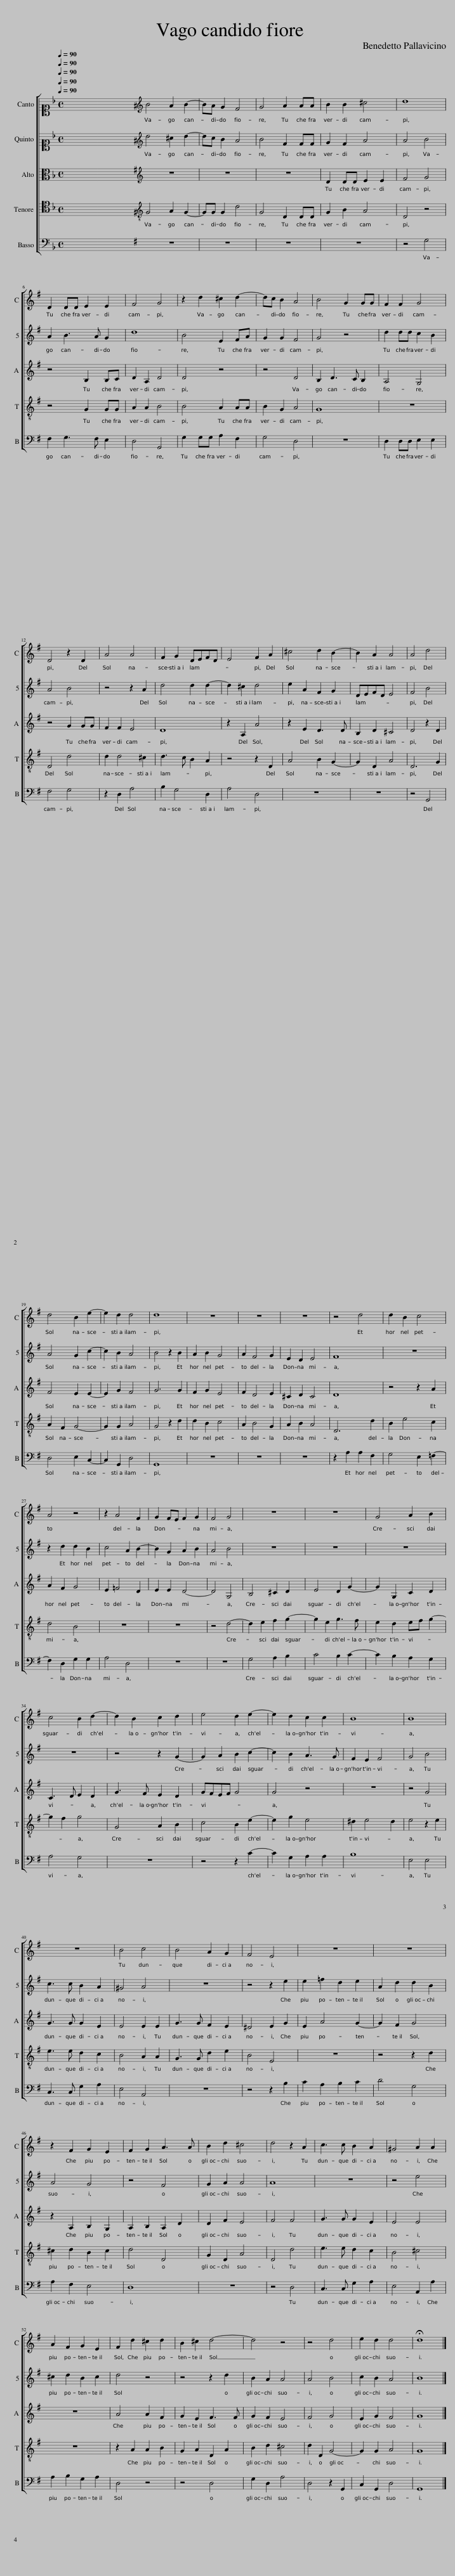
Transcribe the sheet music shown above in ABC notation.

X:1
%%score [ 1 2 3 4 5 ]
L:1/8
Q:1/4=90
M:4/4
I:linebreak $
K:F
V:1 alto1
V:2 alto1
V:3 alto
V:4 tenor
V:5 bass
V:1
 x8 | x8 |[K:G][K:treble] B4 A2 B2- | BA G2 F4 | G4 A2 AA | %5
 B2 B2 ^c4 | d8 |$ D2 DD E2 E2 | F4 G4 | z2 d2 ^c2 d2- | %10
 dc B2 A4 | B4 G2 GG | F2 F2 G4 |$ D4 z2 D2 | A4 A4 | %15
 F2 G2 DEFD | E4 F2 A2 | ^c4 d2 B2- | B2 A2 A4 | A4 d4 |$ %20
 d4 B2 e2- | e2 d2 d4 | d8 | z8 | z8 | %25
 z8 | z4 d4 | d2 B2 c4 |$ A4 z4 | z2 A4 F2 | %30
 G2 FE F2 G2 | F4 G4 | z8 | z8 | G4 A2 B2 |$ %35
 c4 B2 d2- | d2 B2 c2 d2 | e4 d2 e2- | e2 d2 c2 c2 | B8 | %40
 B8 |$ z8 | B4 c4 | B4 A2 G2 | F4 E4 | %45
 z8 | z8 |$ z2 F2 G2 E2 | F2 G2 A3 A | B2 d2 ^c4 | %50
 d4 z2 A2 | c3 c B2 A2 | ^G4 A2 A2 |$ A2 F2 G2 E2 | F2 d2 ^c2 d2 | %55
 B2 ^c2 d4- | d4 z4 | z4 d4 | e2 d2 d4 | !fermata!d8 |] %60
V:2
 x8 | x8 |[K:G][K:treble] d4 ^c2 d2- | dc B2 A4 | B4 F2 FF | %5
 G2 F2 A4 | A4 B4 |$ A2 B3 A G2 | d8 | B4 E2 FA | %10
 G2 G2 F4 | G4 z4 | d2 dd c2 B2 |$ A4 B4 | z4 z2 A2 | %15
 d4 d2 d2- | d2 ^c2 d4 | e2 A2 F2 G2 | DEFD E4 | F4 B4 |$ %20
 A4 G2 c2- | c2 B2 A4 | B4 z2 B2 | A2 B2 G4 | A2 F4 G2 | %25
 E2 D2 E4 | F8 | z8 |$ z2 d2 d2 B2 | c4 A2 B2- | %30
 B2 G2 A2 B2 | A4 B4 | z8 | z8 | z8 |$ %35
 z8 | z4 z2 G2- | G2 A2 B2 c2- | c2 B2 A3 G | F2 E2 F4 | %40
 G4 B4 |$ c3 c B2 A2 | ^G4 A4 | z8 | z4 z2 e2 | %45
 e2 =f2 d2 e2 | A2 d2 d2 B2 |$ A4 G4 | z4 F4 | G2 A2 A4 | %50
 A8 | z8 | z4 e4 |$ ^c2 d2 B2 c2 | d4 z4 | %55
 z4 z2 d2 | B2 A2 A4 | A4 B4 | c2 B2 A4 | B8 |] %60
V:3
 x8 | x8 |[K:G][K:treble] z8 | z8 | z8 | %5
 D2 DD E2 E2 | F4 G4 |$ z4 B,2 B,C | D2 A,2 D4 | D4 z4 | %10
 z4 D4 | B,2 D3 C B,2 | A,4 G,4 |$ z4 G2 GG | F2 F2 E4 | %15
 D8 | z2 A,2 A4 | z2 E2 D3 D | B,2 D2 ^C4 | D4 z2 D2 |$ %20
 F4 E2 E2- | E2 G2 F4 | G6 G2 | F2 G2 E4 | F2 D4 E2 | %25
 ^C2 D2 C4 | D8 | z4 z2 A2 |$ A2 F2 G4 | E2 =F4 D2 | %30
 E2 E2 D4- | D4 G,4 | B,4 ^C2 D2 | E4 D2 G2- | G2 G,2 C2 D2 |$ %35
 C3 D E2 D2 | G3 F E2 D2 | GFEF G4 | G4 z4 | z8 | %40
 z4 G4 |$ G3 G G2 E2 | E4 E2 E2 | G3 G F2 E2 | ^D4 E2 G2 | %45
 E2 A4 G2- | G2 F2 G4 |$ z2 A,2 B,2 G,2 | A,2 B,2 A,2 D2 | D2 F2 E4 | %50
 F4 F4 | G3 G G2 E2 | E4 E4 |$ z8 | A4 A2 F2 | %55
 G2 E2 F3 F | G2 F2 E4 | F4 G4 | E2 G2 F4 | G8 |] %60
V:4
 x8 | x8 |[K:G][K:treble-8] G4 A2 G2- | GG G2 d4 | G4 D2 DD | %5
 G2 B2 A4 | D4 z4 |$ z4 G2 GG | A2 A2 B4 | B4 A2 AA | %10
 B2 G2 A4 | G8 | z8 |$ D4 d4 | d2 d4 ^c2 | %15
 d3 c B2 A2 | z4 z2 D2 | A4 B2 G2- | G2 D2 A4 | D6 G2 |$ %20
 A2 F2 G4- | G2 G2 A4 | G4 z2 d2 | d2 B2 c4 | A2 B4 G2 | %25
 A2 B2 A4 | D6 d2 | B2 e4 c2 |$ d4 B4 | z8 | %30
 z8 | z4 d4- | d2 e2 f2 g2- | g2 e2 g3 f | e2 d2 ef g2- |$ %35
 g2 f2 g4 | G4 A2 B2 | c4 B2 e2- | e2 g2 e4 | ^d2 e4 d2 | %40
 e4 z2 e2 |$ e3 e d2 c2 | B4 A2 A2 | G3 G d2 e2 | B4 E4 | %45
 z8 | z4 z2 d2 |$ ^c2 d2 B2 c2 | d4 D4 | G2 D2 A4 | %50
 D4 d4 | e3 e d2 c2 | B4 ^c4 |$ z8 | z2 A2 A2 B2 | %55
 G2 A2 D2 A2 | B2 d2 ^c4 | d2 D2 G4- | G2 G2 A4 | G8 |] %60
V:5
 x8 | x8 |[K:G] z8 | z8 | z8 | %5
 z8 | z4 G,4 |$ F,2 G,3 F, E,2 | D,4 G,,4 | G,2 G,G, A,2 F,2 | %10
 G,4 D,4 | z8 | D,2 D,D, E,2 E,2 |$ F,4 G,4 | z2 D,2 A,4 | %15
 B,2 G,4 D,2 | A,4 D,4 | z8 | z8 | z4 G,,4 |$ %20
 D,4 E,2 C,2- | C,2 G,,2 D,4 | G,,8 | z8 | z8 | %25
 z8 | z2 A,2 A,2 F,2 | G,4 E,2 =F,2- |$ F,2 D,2 G,2 G,2 | A,4 D,4 | %30
 z8 | z8 | G,4 A,2 B,2 | C4 B,2 C2- | C2 B,2 A,2 G,2 |$ %35
 A,4 G,4 | z8 | z4 z2 C2- | C2 G,2 A,2 A,2 | B,8 | %40
 E,4 E,4 |$ C,3 C, G,2 A,2 | E,4 A,,4 | z8 | z4 z2 B,2 | %45
 C2 A,2 B,2 C2 | D4 G,4 |$ A,2 F,2 E,4 | D,8 | z8 | %50
 z4 D,4 | C,3 C, G,2 A,2 | E,4 A,,2 A,2 |$ A,2 B,2 G,2 A,2 | D,4 z4 | %55
 z4 D,4 | G,2 D,2 A,4 | D,4 z2 G,,2 | C,2 G,,2 D,4 | G,,8 |] %60
